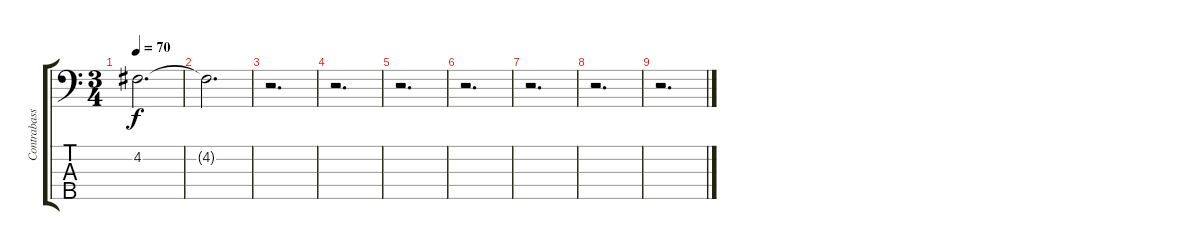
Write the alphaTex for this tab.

\track ("Contrabass" "Contrabass") {instrument contrabass}
\staff {score tabs}
\tuning (G2 D2 A1 E1 B0) {hide}
\ts (3 4)
\tempo 70
\clef f4
\ks c
4.2.2{d dy f volume 0} |
4.2{t}.2{d} |
r.2{d} |
r.2{d} |
r.2{d} |
r.2{d} |
r.2{d} |
r.2{d} |
r.2{d}
